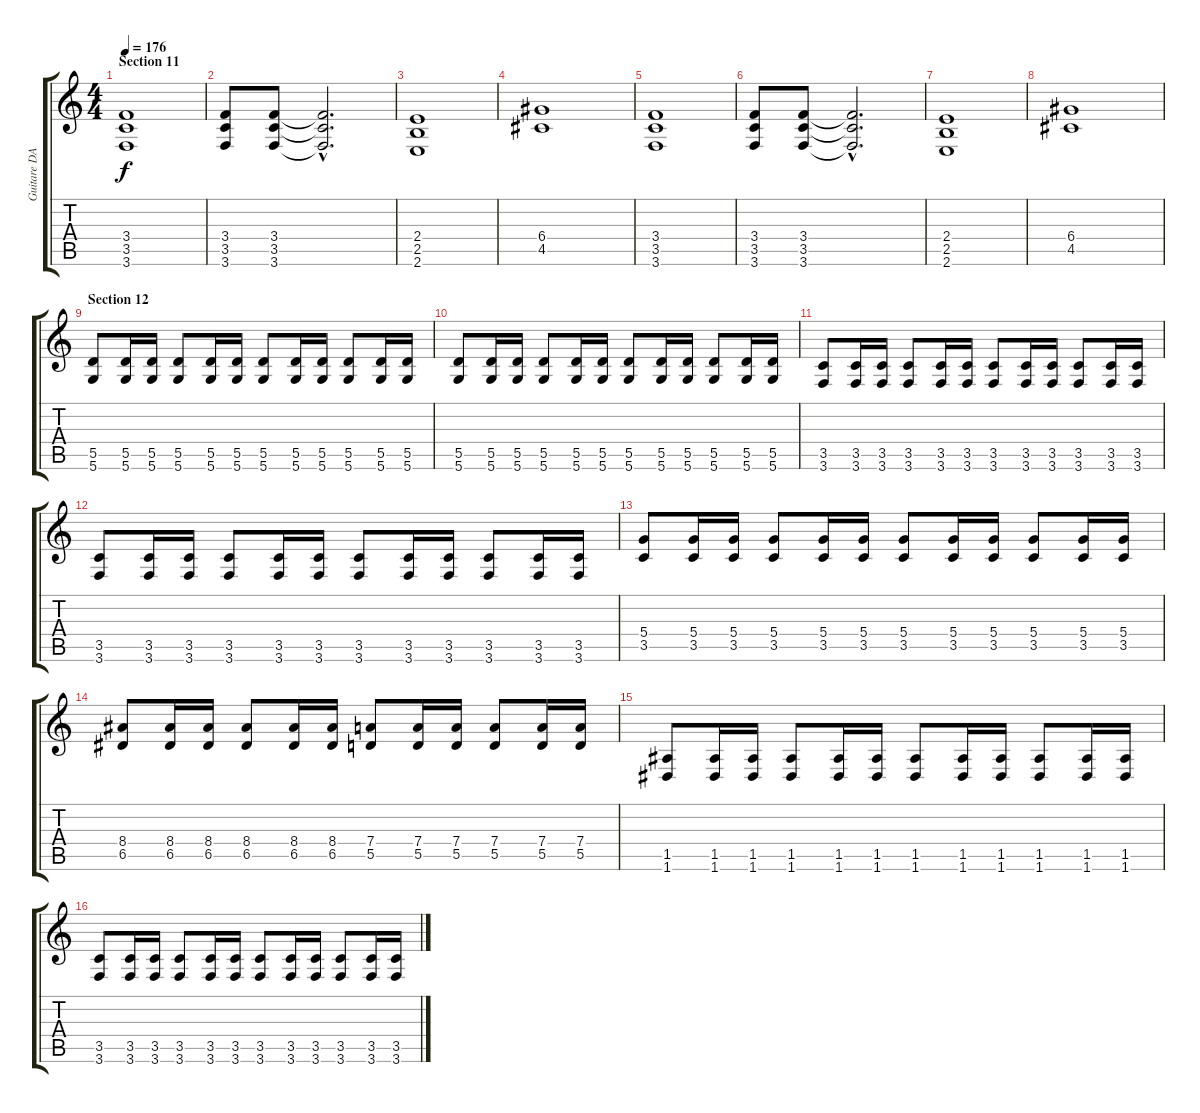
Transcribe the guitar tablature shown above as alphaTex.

\track ("Guitare DADGBE" "Guitare DA") {instrument distortionguitar}
\staff {score tabs}
\tuning (E4 B3 G3 D3 A2 D2) {hide}
\ts (4 4)
\section ("" "Section 11")
\tempo 176
\clef g2
\ks c
(3.4 3.5 3.6).1{dy f volume 16} |
(3.4 3.5 3.6).8 (3.4 3.5 3.6).8 (3.4{hac t} 3.5{hac t} 3.6{hac t}).2{d} |
(2.4 2.5 2.6).1 |
(6.4 4.5).1 |
(3.4 3.5 3.6).1 |
(3.4 3.5 3.6).8 (3.4 3.5 3.6).8 (3.4{hac t} 3.5{hac t} 3.6{hac t}).2{d} |
(2.4 2.5 2.6).1 |
(6.4 4.5).1 |
\section ("" "Section 12")
(5.5 5.6).8 (5.5 5.6).16 (5.5 5.6).16 (5.5 5.6).8 (5.5 5.6).16 (5.5 5.6).16 (5.5 5.6).8 (5.5 5.6).16 (5.5 5.6).16 (5.5 5.6).8 (5.5 5.6).16 (5.5 5.6).16 |
(5.5 5.6).8 (5.5 5.6).16 (5.5 5.6).16 (5.5 5.6).8 (5.5 5.6).16 (5.5 5.6).16 (5.5 5.6).8 (5.5 5.6).16 (5.5 5.6).16 (5.5 5.6).8 (5.5 5.6).16 (5.5 5.6).16 |
(3.5 3.6).8 (3.5 3.6).16 (3.5 3.6).16 (3.5 3.6).8 (3.5 3.6).16 (3.5 3.6).16 (3.5 3.6).8 (3.5 3.6).16 (3.5 3.6).16 (3.5 3.6).8 (3.5 3.6).16 (3.5 3.6).16 |
(3.5 3.6).8 (3.5 3.6).16 (3.5 3.6).16 (3.5 3.6).8 (3.5 3.6).16 (3.5 3.6).16 (3.5 3.6).8 (3.5 3.6).16 (3.5 3.6).16 (3.5 3.6).8 (3.5 3.6).16 (3.5 3.6).16 |
(5.4 3.5).8 (5.4 3.5).16 (5.4 3.5).16 (5.4 3.5).8 (5.4 3.5).16 (5.4 3.5).16 (5.4 3.5).8 (5.4 3.5).16 (5.4 3.5).16 (5.4 3.5).8 (5.4 3.5).16 (5.4 3.5).16 |
(8.4 6.5).8 (8.4 6.5).16 (8.4 6.5).16 (8.4 6.5).8 (8.4 6.5).16 (8.4 6.5).16 (7.4 5.5).8 (7.4 5.5).16 (7.4 5.5).16 (7.4 5.5).8 (7.4 5.5).16 (7.4 5.5).16 |
(1.5 1.6).8 (1.5 1.6).16 (1.5 1.6).16 (1.5 1.6).8 (1.5 1.6).16 (1.5 1.6).16 (1.5 1.6).8 (1.5 1.6).16 (1.5 1.6).16 (1.5 1.6).8 (1.5 1.6).16 (1.5 1.6).16 |
(3.5 3.6).8 (3.5 3.6).16 (3.5 3.6).16 (3.5 3.6).8 (3.5 3.6).16 (3.5 3.6).16 (3.5 3.6).8 (3.5 3.6).16 (3.5 3.6).16 (3.5 3.6).8 (3.5 3.6).16 (3.5 3.6).16
